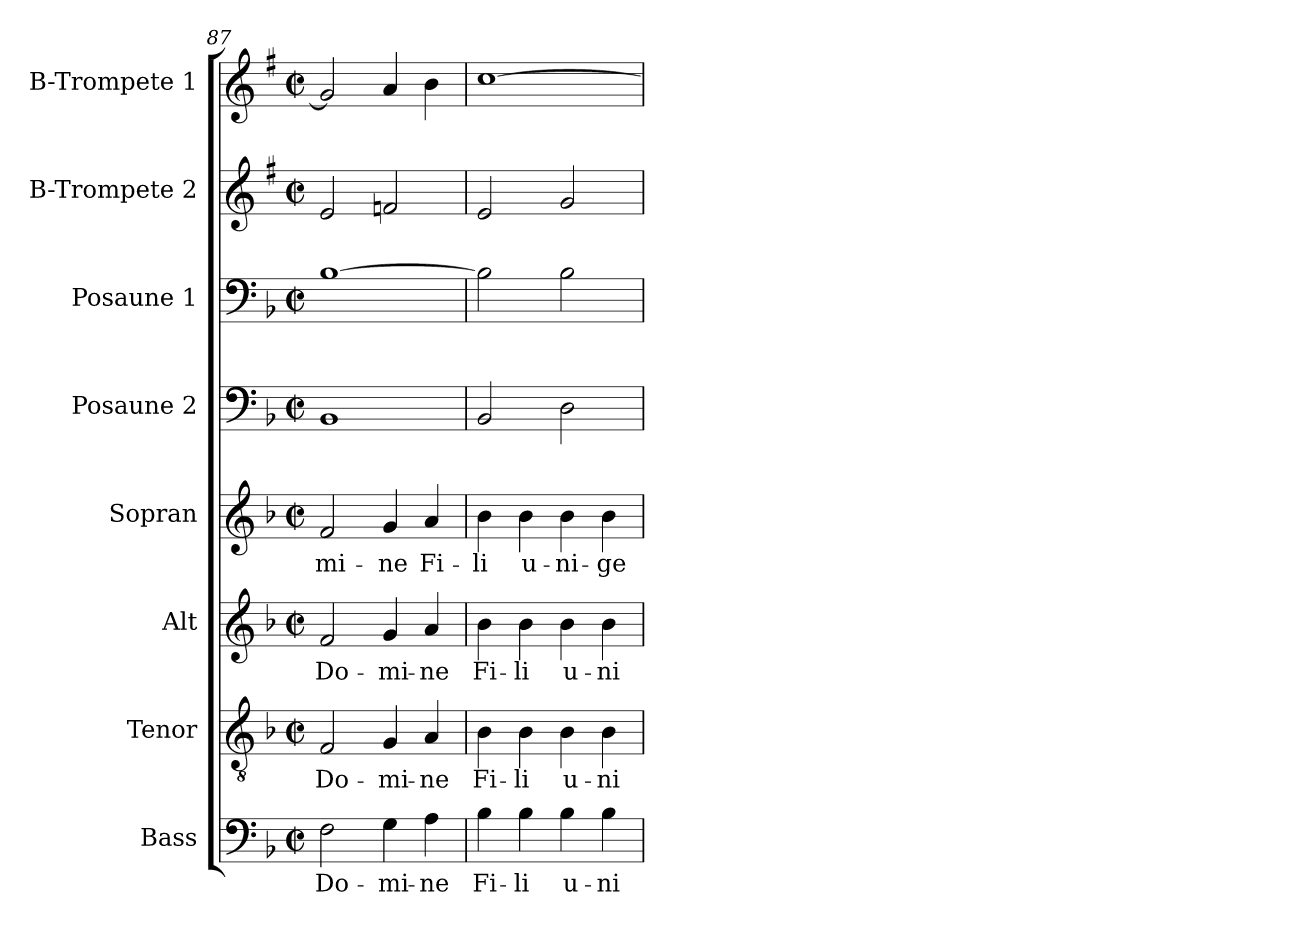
**kern	**text	**kern	**text	**kern	**text	**kern	**text	**kern	**kern	**kern	**kern
*part8	*part8	*part7	*part7	*part6	*part6	*part5	*part5	*part4	*part3	*part2	*part1
*staff8	*staff8	*staff7	*staff7	*staff6	*staff6	*staff5	*staff5	*staff4	*staff3	*staff2	*staff1
*I"Bass	*	*I"Tenor	*	*I"Alt	*	*I"Sopran	*	*I"Posaune 2	*I"Posaune 1	*I"B-Trompete 2	*I"B-Trompete 1
*I'B.	*	*I'T.	*	*I'A.	*	*I'S.	*	*I'Pos. 2	*I'Pos. 1	*I'B Trp. 2	*I'B Trp. 1
*clefF4	*	*clefGv2	*	*clefG2	*	*clefG2	*	*clefF4	*clefF4	*clefG2	*clefG2
*	*	*	*	*	*	*	*	*	*	*ITrd1c2	*ITrd1c2
*k[b-]	*	*k[b-]	*	*k[b-]	*	*k[b-]	*	*k[b-]	*k[b-]	*k[b-]	*k[b-]
*F:	*	*F:	*	*F:	*	*F:	*	*F:	*F:	*F:	*F:
*M2/2	*	*M2/2	*	*M2/2	*	*M2/2	*	*M2/2	*M2/2	*M2/2	*M2/2
*met(c|)	*	*met(c|)	*	*met(c|)	*	*met(c|)	*	*met(c|)	*met(c|)	*met(c|)	*met(c|)
=87	=87	=87	=87	=87	=87	=87	=87	=87	=87	=87	=87
!	!LO:LY:b	!	!LO:LY:b	!	!LO:LY:b	!	!LO:LY:b	!	!	!	!
2F\	Do-	2F/	Do-	2f/	Do-	2f/	-mi-	1BB-	[1B-	2d/	2f/]
!	!LO:LY:b	!	!LO:LY:b	!	!LO:LY:b	!	!LO:LY:b	!	!	!	!
4G\	-mi-	4G/	-mi-	4g/	-mi-	4g/	-ne	.	.	2e-X/	4g/
!	!LO:LY:b	!	!LO:LY:b	!	!LO:LY:b	!	!LO:LY:b	!	!	!	!
4A\	-ne	4A/	-ne	4a/	-ne	4a/	Fi-	.	.	.	4a\
=88	=88	=88	=88	=88	=88	=88	=88	=88	=88	=88	=88
!	!LO:LY:b	!	!LO:LY:b	!	!LO:LY:b	!	!LO:LY:b	!	!	!	!
4B-\	Fi-	4B-\	Fi-	4b-\	Fi-	4b-\	-li	2BB-/	2B-\]	2d/	[1b-
!	!LO:LY:b	!	!LO:LY:b	!	!LO:LY:b	!	!LO:LY:b	!	!	!	!
4B-\	-li	4B-\	-li	4b-\	-li	4b-\	u-	.	.	.	.
!	!LO:LY:b	!	!LO:LY:b	!	!LO:LY:b	!	!LO:LY:b	!	!	!	!
4B-\	u-	4B-\	u-	4b-\	u-	4b-\	-ni-	2D\	2B-\	2f/	.
!	!LO:LY:b	!	!LO:LY:b	!	!LO:LY:b	!	!LO:LY:b	!	!	!	!
4B-\	-ni-	4B-\	-ni-	4b-\	-ni-	4b-\	-ge-	.	.	.	.
=	=	=	=	=	=	=	=	=	=	=	=
*-	*-	*-	*-	*-	*-	*-	*-	*-	*-	*-	*-
